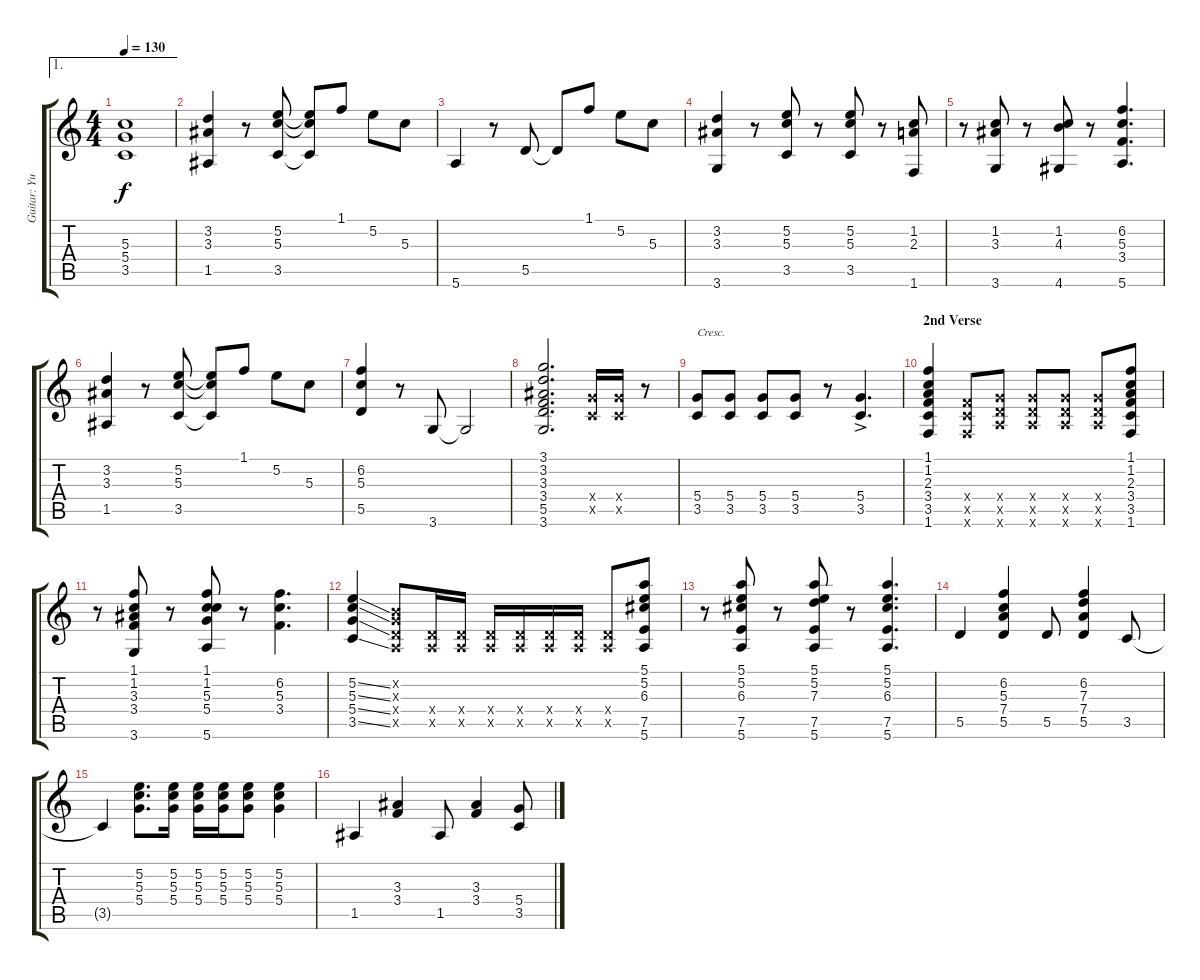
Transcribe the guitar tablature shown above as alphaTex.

\track ("Guitar: Yui Hirasawa" "Guitar: Yu") {instrument distortionguitar}
\staff {score tabs}
\tuning (E4 B3 G3 D3 A2 E2) {hide}
\ae 1
\ts (4 4)
\tempo 130
\clef g2
\ks c
(5.3 5.4 3.5).1{dy f} |
(3.2 3.3 1.5).4 r.8 (5.2 5.3 3.5).8 (5.2{t} 5.3{t} 3.5{t}).8 1.1.8 5.2.8 5.3.8 |
5.6.4 r.8 5.5.8 5.5{t}.8 1.1.8 5.2.8 5.3.8 |
(3.2 3.3 3.6).4 r.8 (5.2 5.3 3.5).8 r.8 (5.2 5.3 3.5).8 r.8 (1.2 2.3 1.6).8 |
r.8 (1.2 3.3 3.6).8 r.8 (1.2 4.3 4.6).8 r.8 (6.2 5.3 3.4 5.6).4{d} |
(3.2 3.3 1.5).4 r.8 (5.2 5.3 3.5).8 (5.2{t} 5.3{t} 3.5{t}).8 1.1.8 5.2.8 5.3.8 |
(6.2 5.3 5.5).4 r.8 3.6.8 3.6{t}.2 |
(3.1 3.2 3.3 3.4 5.5 3.6).2{d} (5.4{x} 3.5{x}).16 (5.4{x} 3.5{x}).16 r.8 |
(5.4 3.5).8{txt "Cresc."} (5.4 3.5).8 (5.4 3.5).8 (5.4 3.5).8 r.8 (5.4{ac} 3.5).4{d} |
\section ("" "2nd Verse")
(1.1 1.2 2.3 3.4 3.5 1.6).4 (3.4{x} 3.5{x} 1.6{x}).8 (5.4{x} 5.5{x} 5.6{x}).8 (5.4{x} 5.5{x} 5.6{x}).8 (5.4{x} 5.5{x} 5.6{x}).8 (5.4{x} 5.5{x} 5.6{x}).8 (1.1 1.2 2.3 3.4 3.5 1.6).8 |
r.8 (1.1 1.2 3.3 3.4 3.6).8 r.8 (1.1 1.2 5.3 5.4 5.6).8 r.8 (6.2 5.3 3.4).4{d} |
(5.2{ss} 5.3{ss} 5.4{ss} 3.5{ss}).4 (0.2{x} 0.3{x} 0.4{x} 0.5{x}).8 (0.4{x} 0.5{x}).16 (0.4{x} 0.5{x}).16 (0.4{x} 0.5{x}).16 (0.4{x} 0.5{x}).16 (0.4{x} 0.5{x}).16 (0.4{x} 0.5{x}).16 (0.4{x} 0.5{x}).8 (5.1 5.2 6.3 7.5 5.6).8 |
r.8 (5.1 5.2 6.3 7.5 5.6).8 r.8 (5.1 5.2 7.3 7.5 5.6).8 r.8 (5.1 5.2 6.3 7.5 5.6).4{d} |
5.5.4 (6.2 5.3 7.4 5.5).4 5.5.8 (6.2 7.3 7.4 5.5).4 3.5.8 |
3.5{t}.4 (5.2 5.3 5.4).8{d} (5.2 5.3 5.4).16 (5.2 5.3 5.4).16 (5.2 5.3 5.4).16 (5.2 5.3 5.4).8 (5.2 5.3 5.4).4 |
1.5.4 (3.3 3.4).4 1.5.8 (3.3 3.4).4 (5.4 3.5).8
